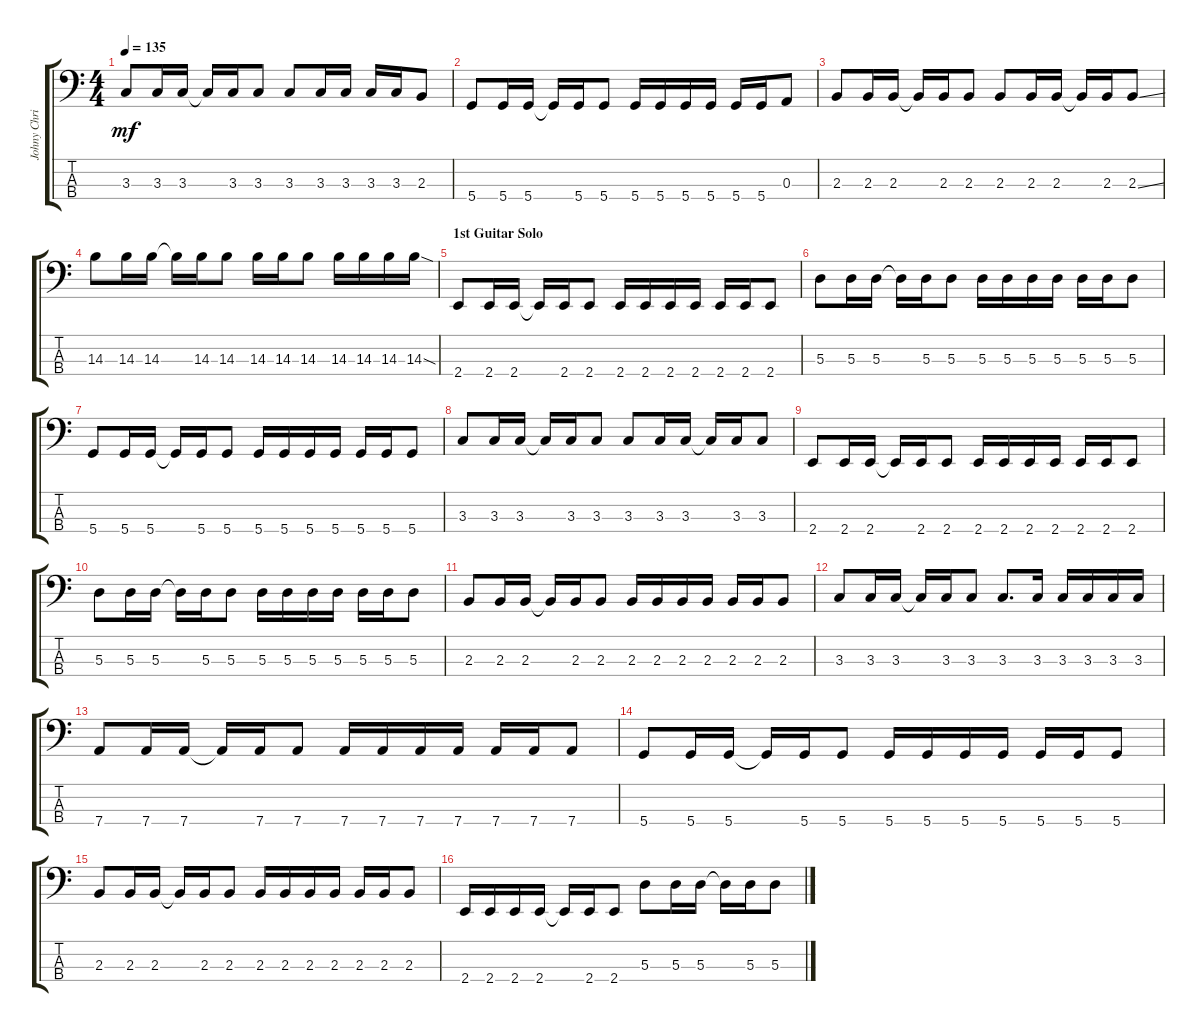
\track ("Johny Christ" "Johny Chri") {instrument electricbassfinger}
\staff {score tabs}
\tuning (G2 D2 A1 D1) {hide}
\ts (4 4)
\tempo 135
\clef f4
\ks c
3.3.8{dy mf} 3.3.16 3.3.16 3.3{t}.16 3.3.16 3.3.8 3.3.8 3.3.16 3.3.16 3.3.16 3.3.16 2.3.8 |
5.4.8 5.4.16 5.4.16 5.4{t}.16 5.4.16 5.4.8 5.4.16 5.4.16 5.4.16 5.4.16 5.4.16 5.4.16 0.3.8 |
2.3.8 2.3.16 2.3.16 2.3{t}.16 2.3.16 2.3.8 2.3.8 2.3.16 2.3.16 2.3{t}.16 2.3.16 2.3{ss}.8 |
14.3.8 14.3.16 14.3.16 14.3{t}.16 14.3.16 14.3.8 14.3.16 14.3.16 14.3.8 14.3.16 14.3.16 14.3.16 14.3{sod}.16 |
\section ("" "1st Guitar Solo")
2.4.8 2.4.16 2.4.16 2.4{t}.16 2.4.16 2.4.8 2.4.16 2.4.16 2.4.16 2.4.16 2.4.16 2.4.16 2.4.8 |
5.3.8 5.3.16 5.3.16 5.3{t}.16 5.3.16 5.3.8 5.3.16 5.3.16 5.3.16 5.3.16 5.3.16 5.3.16 5.3.8 |
5.4.8 5.4.16 5.4.16 5.4{t}.16 5.4.16 5.4.8 5.4.16 5.4.16 5.4.16 5.4.16 5.4.16 5.4.16 5.4.8 |
3.3.8 3.3.16 3.3.16 3.3{t}.16 3.3.16 3.3.8 3.3.8 3.3.16 3.3.16 3.3{t}.16 3.3.16 3.3.8 |
2.4.8 2.4.16 2.4.16 2.4{t}.16 2.4.16 2.4.8 2.4.16 2.4.16 2.4.16 2.4.16 2.4.16 2.4.16 2.4.8 |
5.3.8 5.3.16 5.3.16 5.3{t}.16 5.3.16 5.3.8 5.3.16 5.3.16 5.3.16 5.3.16 5.3.16 5.3.16 5.3.8 |
2.3.8 2.3.16 2.3.16 2.3{t}.16 2.3.16 2.3.8 2.3.16 2.3.16 2.3.16 2.3.16 2.3.16 2.3.16 2.3.8 |
3.3.8 3.3.16 3.3.16 3.3{t}.16 3.3.16 3.3.8 3.3.8{d} 3.3.16 3.3.16 3.3.16 3.3.16 3.3.16 |
7.4.8 7.4.16 7.4.16 7.4{t}.16 7.4.16 7.4.8 7.4.16 7.4.16 7.4.16 7.4.16 7.4.16 7.4.16 7.4.8 |
5.4.8 5.4.16 5.4.16 5.4{t}.16 5.4.16 5.4.8 5.4.16 5.4.16 5.4.16 5.4.16 5.4.16 5.4.16 5.4.8 |
2.3.8 2.3.16 2.3.16 2.3{t}.16 2.3.16 2.3.8 2.3.16 2.3.16 2.3.16 2.3.16 2.3.16 2.3.16 2.3.8 |
2.4.16 2.4.16 2.4.16 2.4.16 2.4{t}.16 2.4.16 2.4.8 5.3.8 5.3.16 5.3.16 5.3{t}.16 5.3.16 5.3.8
